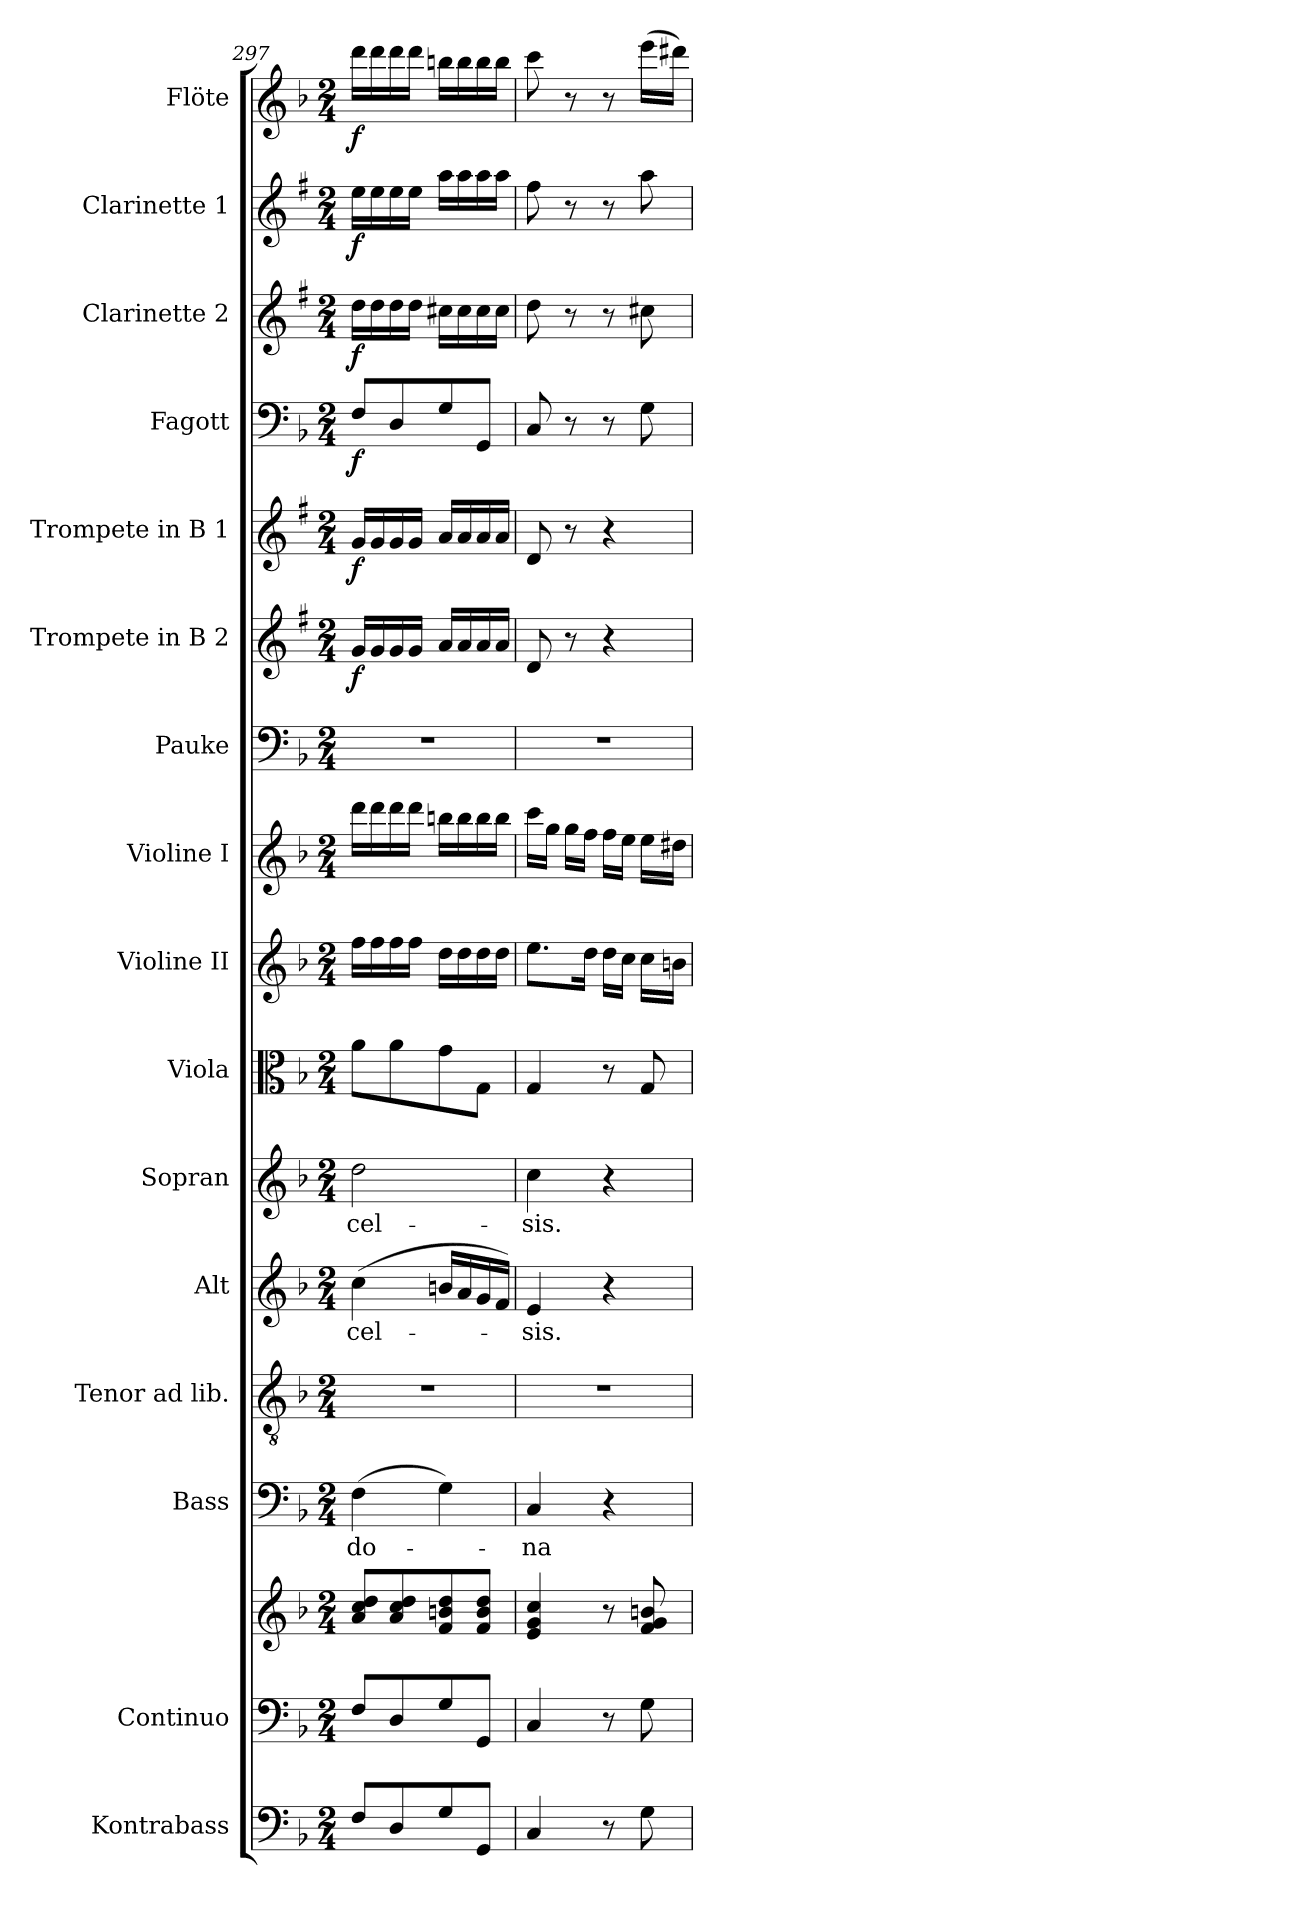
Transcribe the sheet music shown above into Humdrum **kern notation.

**kern	**kern	**kern	**kern	**text	**kern	**kern	**text	**kern	**text	**kern	**kern	**kern	**kern	**kern	**dynam	**kern	**dynam	**kern	**dynam	**kern	**dynam	**kern	**dynam	**kern	**dynam
*part16	*part15	*part15	*part14	*part14	*part13	*part12	*part12	*part11	*part11	*part10	*part9	*part8	*part7	*part6	*part6	*part5	*part5	*part4	*part4	*part3	*part3	*part2	*part2	*part1	*part1
*staff17	*staff16	*staff15	*staff14	*staff14	*staff13	*staff12	*staff12	*staff11	*staff11	*staff10	*staff9	*staff8	*staff7	*staff6	*staff6	*staff5	*staff5	*staff4	*staff4	*staff3	*staff3	*staff2	*staff2	*staff1	*staff1
*I"Kontrabass	*I"Continuo	*	*I"Bass	*	*I"Tenor ad lib.	*I"Alt	*	*I"Sopran	*	*I"Viola	*I"Violine II	*I"Violine I	*I"Pauke	*I"Trompete in B 2	*	*I"Trompete in B 1	*	*I"Fagott	*	*I"Clarinette 2	*	*I"Clarinette 1	*	*I"Flöte	*
*I'Kb.	*I'cont.	*	*I'B	*	*I'T	*I'A	*	*I'S	*	*I'Vla.	*I'Vl. II	*I'Vl. I	*I'Pk.	*	*	*	*	*I'Fg.	*	*I'Cl. 2	*	*I'Cl. 1	*	*I'Fl.	*
*clefF4	*clefF4	*clefG2	*clefF4	*	*clefGv2	*clefG2	*	*clefG2	*	*clefC3	*clefG2	*clefG2	*clefF4	*clefG2	*	*clefG2	*	*clefF4	*	*clefG2	*	*clefG2	*	*clefG2	*
*ITrd7c12	*	*	*	*	*	*	*	*	*	*	*	*	*	*ITrd1c2	*	*ITrd1c2	*	*	*	*ITrd1c2	*	*ITrd1c2	*	*	*
*k[b-]	*k[b-]	*k[b-]	*k[b-]	*	*k[b-]	*k[b-]	*	*k[b-]	*	*k[b-]	*k[b-]	*k[b-]	*k[b-]	*k[b-]	*	*k[b-]	*	*k[b-]	*	*k[b-]	*	*k[b-]	*	*k[b-]	*
*F:	*F:	*F:	*F:	*	*F:	*F:	*	*F:	*	*F:	*F:	*F:	*F:	*F:	*	*F:	*	*F:	*	*F:	*	*F:	*	*F:	*
*M2/4	*M2/4	*M2/4	*M2/4	*	*M2/4	*M2/4	*	*M2/4	*	*M2/4	*M2/4	*M2/4	*M2/4	*M2/4	*	*M2/4	*	*M2/4	*	*M2/4	*	*M2/4	*	*M2/4	*
=297	=297	=297	=297	=297	=297	=297	=297	=297	=297	=297	=297	=297	=297	=297	=297	=297	=297	=297	=297	=297	=297	=297	=297	=297	=297
!	!	!	!	!LO:LY:b	!	!	!LO:LY:b	!	!LO:LY:b	!	!	!	!	!	!LO:DY:b	!	!LO:DY:b	!	!LO:DY:b	!	!LO:DY:b	!	!LO:DY:b	!	!LO:DY:b
8FF/L	8F/L	8a/ 8cc/ 8dd/L	(>4F\	do-	2r	(>4cc\	-cel-	2dd\	-cel-	8a\L	16ff\LL	16ddd\LL	2r	16f/LL	f	16f/LL	f	8F/L	f	16cc\LL	f	16dd\LL	f	16ddd\LL	f
.	.	.	.	.	.	.	.	.	.	.	16ff\	16ddd\	.	16f/	.	16f/	.	.	.	16cc\	.	16dd\	.	16ddd\	.
8DD/	8D/	8a/ 8cc/ 8dd/	.	.	.	.	.	.	.	8a\	16ff\	16ddd\	.	16f/	.	16f/	.	8D/	.	16cc\	.	16dd\	.	16ddd\	.
.	.	.	.	.	.	.	.	.	.	.	16ff\JJ	16ddd\JJ	.	16f/JJ	.	16f/JJ	.	.	.	16cc\JJ	.	16dd\JJ	.	16ddd\JJ	.
8GG/	8G/	8f/ 8bn/ 8dd/	4G\)	.	.	16bn/LL	.	.	.	8g\	16dd\LL	16bbn\LL	.	16g/LL	.	16g/LL	.	8G/	.	16bn\LL	.	16gg\LL	.	16bbn\LL	.
.	.	.	.	.	.	16a/	.	.	.	.	16dd\	16bb\	.	16g/	.	16g/	.	.	.	16b\	.	16gg\	.	16bb\	.
8GGG/J	8GG/J	8f/ 8b/ 8dd/J	.	.	.	16g/	.	.	.	8G\J	16dd\	16bb\	.	16g/	.	16g/	.	8GG/J	.	16b\	.	16gg\	.	16bb\	.
.	.	.	.	.	.	16f/JJ)	.	.	.	.	16dd\JJ	16bb\JJ	.	16g/JJ	.	16g/JJ	.	.	.	16b\JJ	.	16gg\JJ	.	16bb\JJ	.
=298	=298	=298	=298	=298	=298	=298	=298	=298	=298	=298	=298	=298	=298	=298	=298	=298	=298	=298	=298	=298	=298	=298	=298	=298	=298
!	!	!	!	!LO:LY:b	!	!	!LO:LY:b	!	!LO:LY:b	!	!	!	!	!	!	!	!	!	!	!	!	!	!	!	!
4CC/	4C/	4e/ 4g/ 4cc/	4C/	-na	2r	4e/	-sis.	4cc\	-sis.	4G/	8.ee\L	16ccc\LL	2r	8c/	.	8c/	.	8C/	.	8cc\	.	8ee\	.	8ccc\	.
.	.	.	.	.	.	.	.	.	.	.	.	16gg\JJ	.	.	.	.	.	.	.	.	.	.	.	.	.
.	.	.	.	.	.	.	.	.	.	.	.	16gg\LL	.	8r	.	8r	.	8r	.	8r	.	8r	.	8r	.
.	.	.	.	.	.	.	.	.	.	.	16dd\Jk	16ff\JJ	.	.	.	.	.	.	.	.	.	.	.	.	.
8r	8r	8r	4r	.	.	4r	.	4r	.	8r	16dd\LL	16ff\LL	.	4r	.	4r	.	8r	.	8r	.	8r	.	8r	.
.	.	.	.	.	.	.	.	.	.	.	16cc\JJ	16ee\JJ	.	.	.	.	.	.	.	.	.	.	.	.	.
8GG\	8G\	8f/ 8g/ 8bn/	.	.	.	.	.	.	.	8G/	16cc\LL	16ee\LL	.	.	.	.	.	8G\	.	8bn\	.	8gg\	.	(>16eee\LL	.
.	.	.	.	.	.	.	.	.	.	.	16bn\JJ	16dd#X\JJ	.	.	.	.	.	.	.	.	.	.	.	16ddd#X\JJ)	.
=	=	=	=	=	=	=	=	=	=	=	=	=	=	=	=	=	=	=	=	=	=	=	=	=	=
*-	*-	*-	*-	*-	*-	*-	*-	*-	*-	*-	*-	*-	*-	*-	*-	*-	*-	*-	*-	*-	*-	*-	*-	*-	*-
